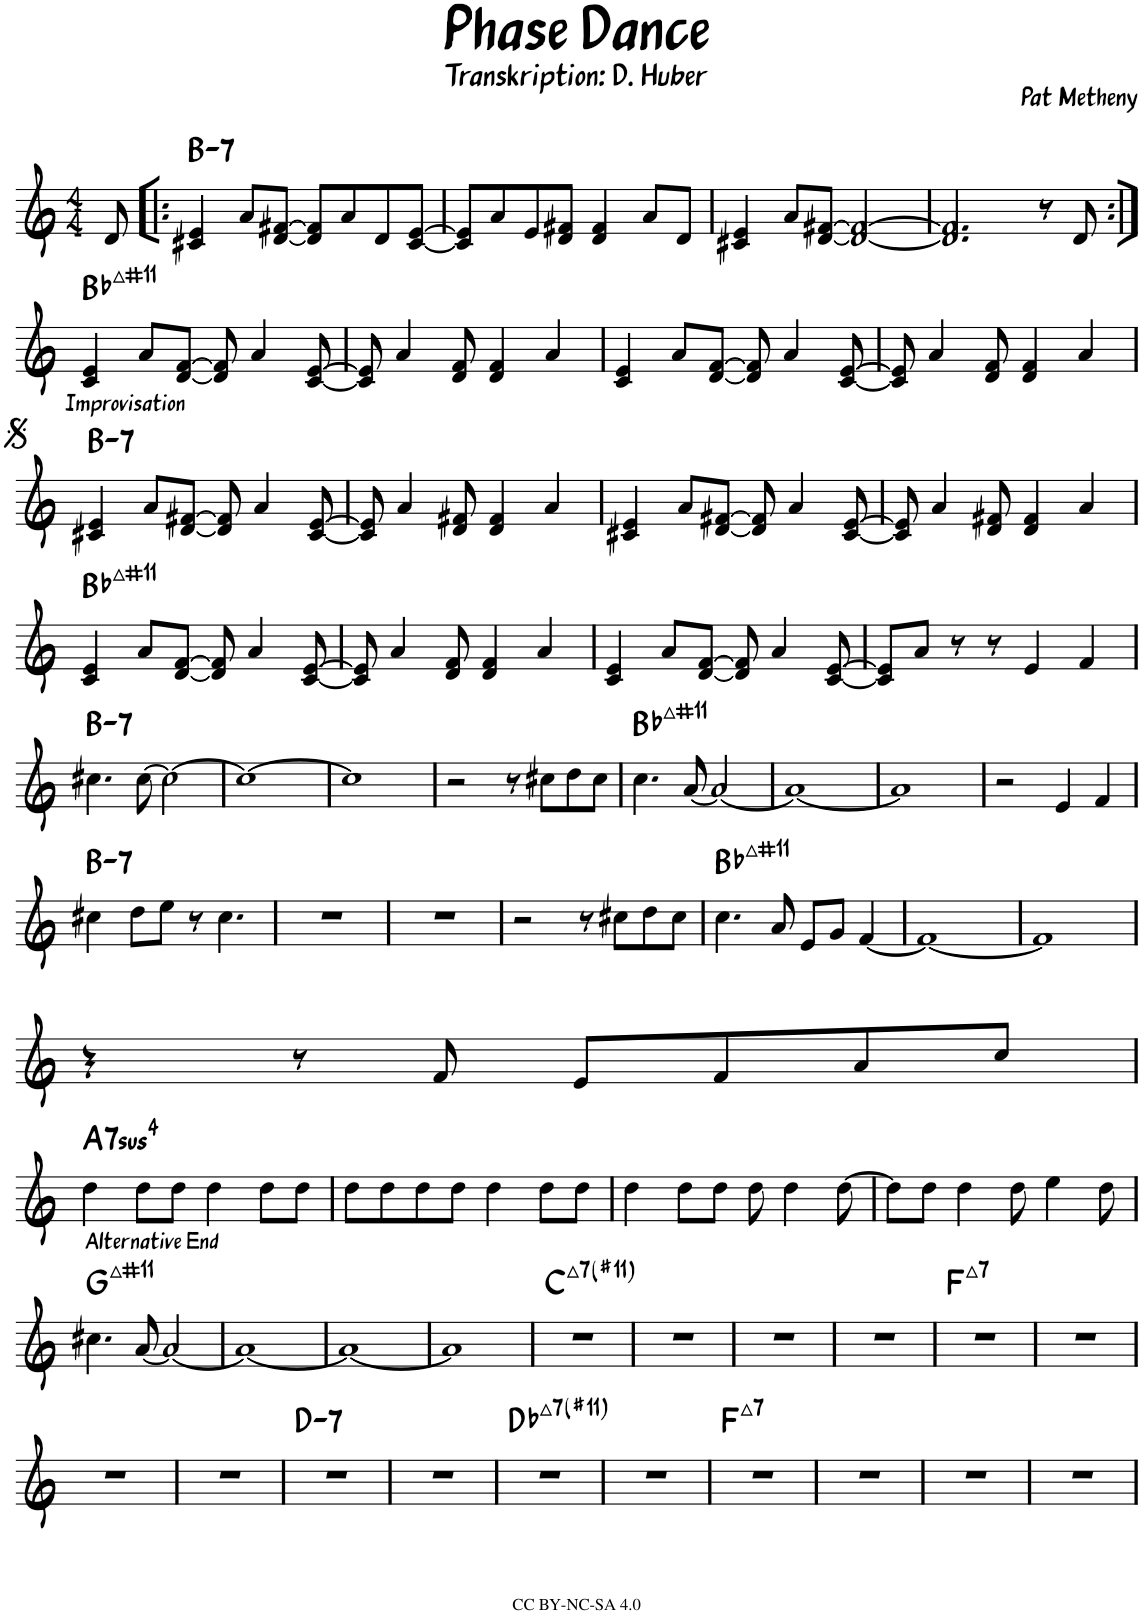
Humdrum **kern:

**kern	**harte
*part1	*part1
*staff1	*
*I"Piano	*
*I'Pno.	*
*clefG2	*
*k[]	*
*M4/4	*
=1	=1
8d/	.
=2!|:	=2!|:
!	!LO:H:kt=7
4c#X/ 4e/	B:min7
8a/L	.
[8d/ [8f#X/J	.
8d/] 8f#/]L	.
8a/	.
8d/	.
[8c#/ [8e/J	.
=3	=3
8c#/] 8e/]L	.
8a/	.
8e/	.
8d/ 8f#X/J	.
4d/ 4f#/	.
8a/L	.
8d/J	.
=4	=4
4c#X/ 4e/	.
8a/L	.
[8d/ [8f#X/J	.
2d/_ 2f#/_	.
=5	=5
2.d/] 2.f#/]	.
8r	.
8d/	.
!!LO:LB:g=z
=6:|!	=6:|!
!	!LO:H:kt=▵#
4c/ 4e/	.
8a/L	.
[8d/ [8f/J	.
8d/] 8f/]	.
4a/	.
[8c/ [8e/	.
=7	=7
8c/] 8e/]	.
4a/	.
8d/ 8f/	.
4d/ 4f/	.
4a/	.
=8	=8
4c/ 4e/	.
8a/L	.
[8d/ [8f/J	.
8d/] 8f/]	.
4a/	.
[8c/ [8e/	.
=9	=9
8c/] 8e/]	.
4a/	.
8d/ 8f/	.
4d/ 4f/	.
4a/	.
!!LO:LB:g=z
=10	=10
!LO:TX:a:t=Improvisation	!LO:H:kt=7
4c#X/ 4e/	B:min7
8a/L	.
[8d/ [8f#X/J	.
8d/] 8f#/]	.
4a/	.
[8c#/ [8e/	.
=11	=11
8c#/] 8e/]	.
4a/	.
8d/ 8f#X/	.
4d/ 4f#/	.
4a/	.
=12	=12
4c#X/ 4e/	.
8a/L	.
[8d/ [8f#X/J	.
8d/] 8f#/]	.
4a/	.
[8c#/ [8e/	.
=13	=13
8c#/] 8e/]	.
4a/	.
8d/ 8f#X/	.
4d/ 4f#/	.
4a/	.
!!LO:LB:g=z
=14	=14
!	!LO:H:kt=▵#
4c/ 4e/	.
8a/L	.
[8d/ [8f/J	.
8d/] 8f/]	.
4a/	.
[8c/ [8e/	.
=15	=15
8c/] 8e/]	.
4a/	.
8d/ 8f/	.
4d/ 4f/	.
4a/	.
=16	=16
4c/ 4e/	.
8a/L	.
[8d/ [8f/J	.
8d/] 8f/]	.
4a/	.
[8c/ [8e/	.
=17	=17
8c/] 8e/]L	.
8a/J	.
8r	.
8r	.
4e/	.
4f/	.
!!LO:LB:g=z
=18	=18
!	!LO:H:kt=7
4.cc#X\	B:min7
[8cc#\	.
2cc#\_	.
=19	=19
1cc#_	.
=20	=20
1cc#]	.
=21	=21
2r	.
8r	.
8cc#X\L	.
8dd\	.
8cc#\J	.
=22	=22
!	!LO:H:kt=▵#
4.cc\	.
[8a/	.
2a/_	.
=23	=23
1a_	.
=24	=24
1a]	.
=25	=25
2r	.
4e/	.
4f/	.
!!LO:LB:g=z
=26	=26
!	!LO:H:kt=7
4cc#X\	B:min7
8dd\L	.
8ee\J	.
8r	.
4.cc#\	.
=27	=27
1r	.
=28	=28
1r	.
=29	=29
2r	.
8r	.
8cc#X\L	.
8dd\	.
8cc#\J	.
=30	=30
!	!LO:H:kt=▵#
4.cc\	.
8a/	.
8e/L	.
8g/J	.
[4f/	.
=31	=31
1f_	.
=32	=32
1f]	.
!!LO:LB:g=z
=33	=33
4r	.
8r	.
8f/	.
8e/L	.
8f/	.
8a/	.
8cc/J	.
!!LO:LB:g=z
=34	=34
!	!LO:H:kt=74
4dd\	A:sus4(7)
8dd\L	.
8dd\J	.
4dd\	.
8dd\L	.
8dd\J	.
=35	=35
8dd\L	.
8dd\	.
8dd\	.
8dd\J	.
4dd\	.
8dd\L	.
8dd\J	.
=36	=36
4dd\	.
8dd\L	.
8dd\J	.
8dd\	.
4dd\	.
[8dd\	.
=37	=37
8dd\L]	.
8dd\J	.
4dd\	.
8dd\	.
4ee\	.
8dd\	.
!!LO:LB:g=z
=38	=38
!LO:TX:a:t=Alternative End	!LO:H:kt=▵#
4.cc#X\	.
[8a/	.
2a/_	.
=39	=39
1a_	.
=40	=40
1a_	.
=41	=41
1a]	.
=42	=42
!	!LO:H:kt=▵
1r	.
=43	=43
1r	.
=44	=44
1r	.
=45	=45
1r	.
=46	=46
!	!LO:H:kt=▵
1r	.
=47	=47
1r	.
!!LO:LB:g=z
=48	=48
1r	.
=49	=49
1r	.
=50	=50
!	!LO:H:kt=7
1r	D:min7
=51	=51
1r	.
=52	=52
!	!LO:H:kt=▵
1r	.
=53	=53
1r	.
=54	=54
!	!LO:H:kt=▵
1r	.
=55	=55
1r	.
=56	=56
1r	.
=57	=57
1r	.
=	=
*-	*-
